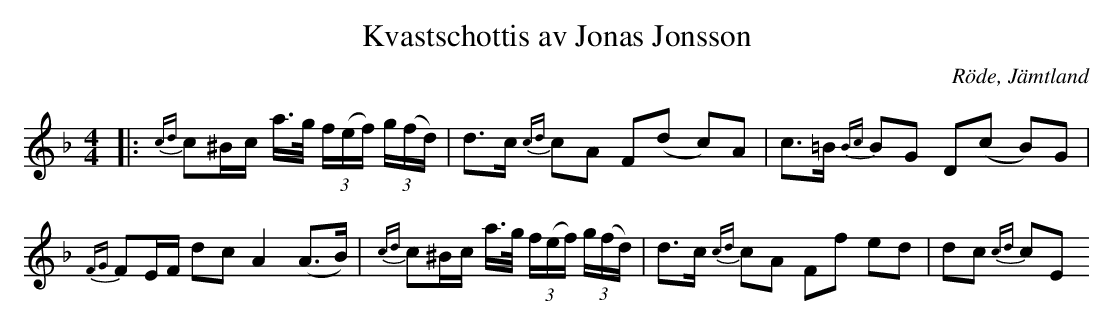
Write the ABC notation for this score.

X:1
T:Kvastschottis av Jonas Jonsson
O:Röde, Jämtland
M:4/4
L:1/16
K:F
|: {cd}c2^Bc a>g (3f(ef) (3g(fd) | d2>c2 {cd}c2A2 F2(d2- c2)A2 | c2>=B2 {Bc}B2G2 D2(c2- B2)G2 | {FG}F2EF d2c2 A4 (A2>B2) | {cd}c2^Bc a>g (3f(ef) (3g(fd) | d2>c2 {cd}c2A2 F2f2 e2d2 | d2c2 {cd}c2E2
